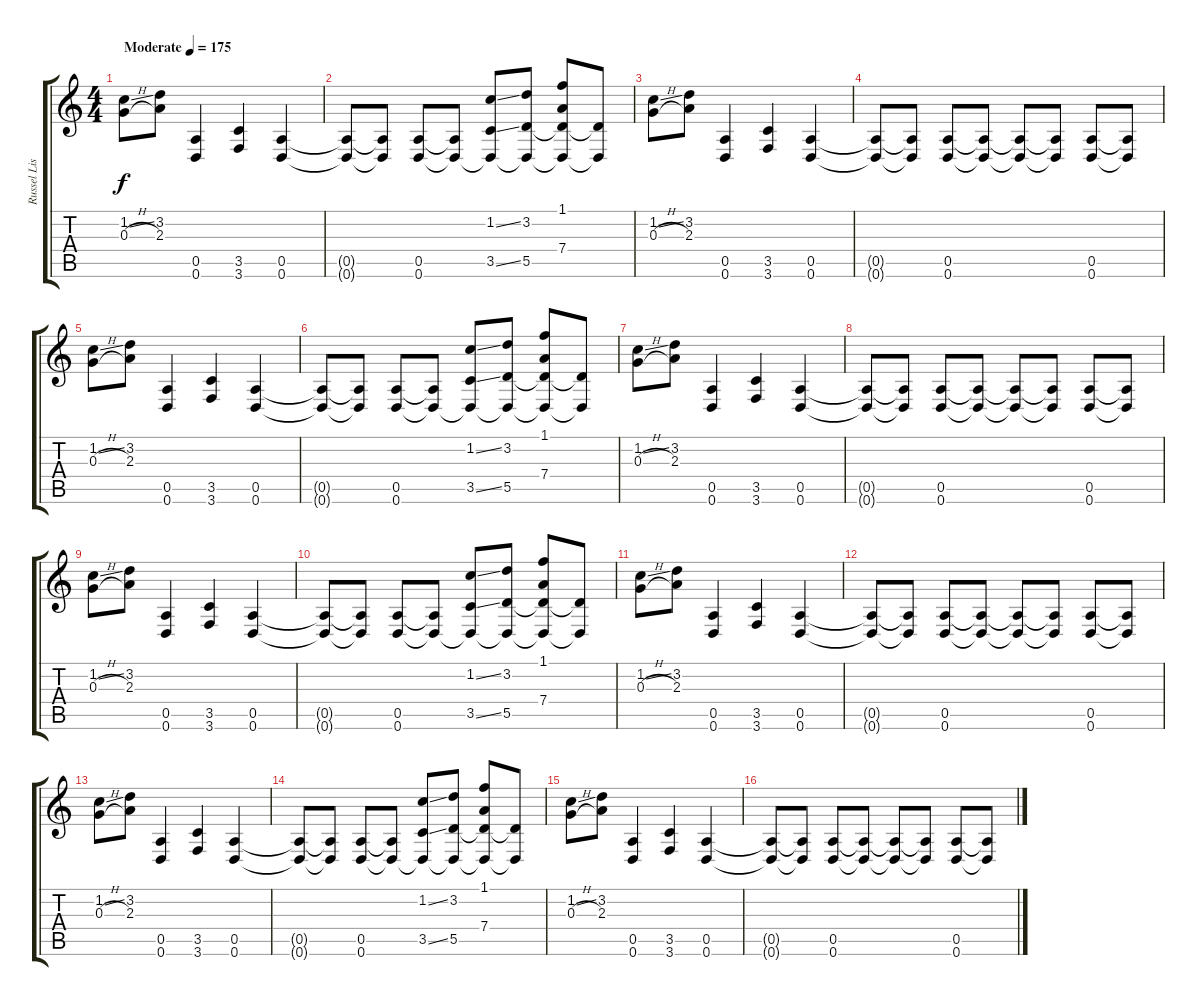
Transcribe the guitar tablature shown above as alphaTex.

\track ("Russel Lissack (Acoustic)" "Russel Lis") {instrument acousticguitarsteel}
\staff {score tabs}
\tuning (E4 B3 G3 D3 A2 D2) {hide}
\ts (4 4)
\tempo (175 "Moderate")
\clef g2
\ks c
(1.2{ss} 0.3{h}).8{dy f instrument acousticguitarsteel} (3.2 2.3).8 (0.5 0.6).4 (3.5 3.6).4 (0.5 0.6).4 |
(0.5{t} 0.6{t}).8 (0.5{t} 0.6{t}).8 (0.5 0.6).8 (0.5{t} 0.6{t}).8 (1.2{ss} 3.5{ss} 0.6{t}).8 (3.2 5.5 0.6{t}).8 (1.1 7.4 5.5{t} 0.6{t}).8 (5.5{t} 0.6{t}).8 |
(1.2{ss} 0.3{h}).8 (3.2 2.3).8 (0.5 0.6).4 (3.5 3.6).4 (0.5 0.6).4 |
(0.5{t} 0.6{t}).8 (0.5{t} 0.6{t}).8 (0.5 0.6).8 (0.5{t} 0.6{t}).8 (0.5{t} 0.6{t}).8 (0.5{t} 0.6{t}).8 (0.5 0.6).8 (0.5{t} 0.6{t}).8 |
(1.2{ss} 0.3{h}).8 (3.2 2.3).8 (0.5 0.6).4 (3.5 3.6).4 (0.5 0.6).4 |
(0.5{t} 0.6{t}).8 (0.5{t} 0.6{t}).8 (0.5 0.6).8 (0.5{t} 0.6{t}).8 (1.2{ss} 3.5{ss} 0.6{t}).8 (3.2 5.5 0.6{t}).8 (1.1 7.4 5.5{t} 0.6{t}).8 (5.5{t} 0.6{t}).8 |
(1.2{ss} 0.3{h}).8 (3.2 2.3).8 (0.5 0.6).4 (3.5 3.6).4 (0.5 0.6).4 |
(0.5{t} 0.6{t}).8 (0.5{t} 0.6{t}).8 (0.5 0.6).8 (0.5{t} 0.6{t}).8 (0.5{t} 0.6{t}).8 (0.5{t} 0.6{t}).8 (0.5 0.6).8 (0.5{t} 0.6{t}).8 |
(1.2{ss} 0.3{h}).8 (3.2 2.3).8 (0.5 0.6).4 (3.5 3.6).4 (0.5 0.6).4 |
(0.5{t} 0.6{t}).8 (0.5{t} 0.6{t}).8 (0.5 0.6).8 (0.5{t} 0.6{t}).8 (1.2{ss} 3.5{ss} 0.6{t}).8 (3.2 5.5 0.6{t}).8 (1.1 7.4 5.5{t} 0.6{t}).8 (5.5{t} 0.6{t}).8 |
(1.2{ss} 0.3{h}).8 (3.2 2.3).8 (0.5 0.6).4 (3.5 3.6).4 (0.5 0.6).4 |
(0.5{t} 0.6{t}).8 (0.5{t} 0.6{t}).8 (0.5 0.6).8 (0.5{t} 0.6{t}).8 (0.5{t} 0.6{t}).8 (0.5{t} 0.6{t}).8 (0.5 0.6).8 (0.5{t} 0.6{t}).8 |
(1.2{ss} 0.3{h}).8 (3.2 2.3).8 (0.5 0.6).4 (3.5 3.6).4 (0.5 0.6).4 |
(0.5{t} 0.6{t}).8 (0.5{t} 0.6{t}).8 (0.5 0.6).8 (0.5{t} 0.6{t}).8 (1.2{ss} 3.5{ss} 0.6{t}).8 (3.2 5.5 0.6{t}).8 (1.1 7.4 5.5{t} 0.6{t}).8 (5.5{t} 0.6{t}).8 |
(1.2{ss} 0.3{h}).8 (3.2 2.3).8 (0.5 0.6).4 (3.5 3.6).4 (0.5 0.6).4 |
(0.5{t} 0.6{t}).8 (0.5{t} 0.6{t}).8 (0.5 0.6).8 (0.5{t} 0.6{t}).8 (0.5{t} 0.6{t}).8 (0.5{t} 0.6{t}).8 (0.5 0.6).8 (0.5{t} 0.6{t}).8
